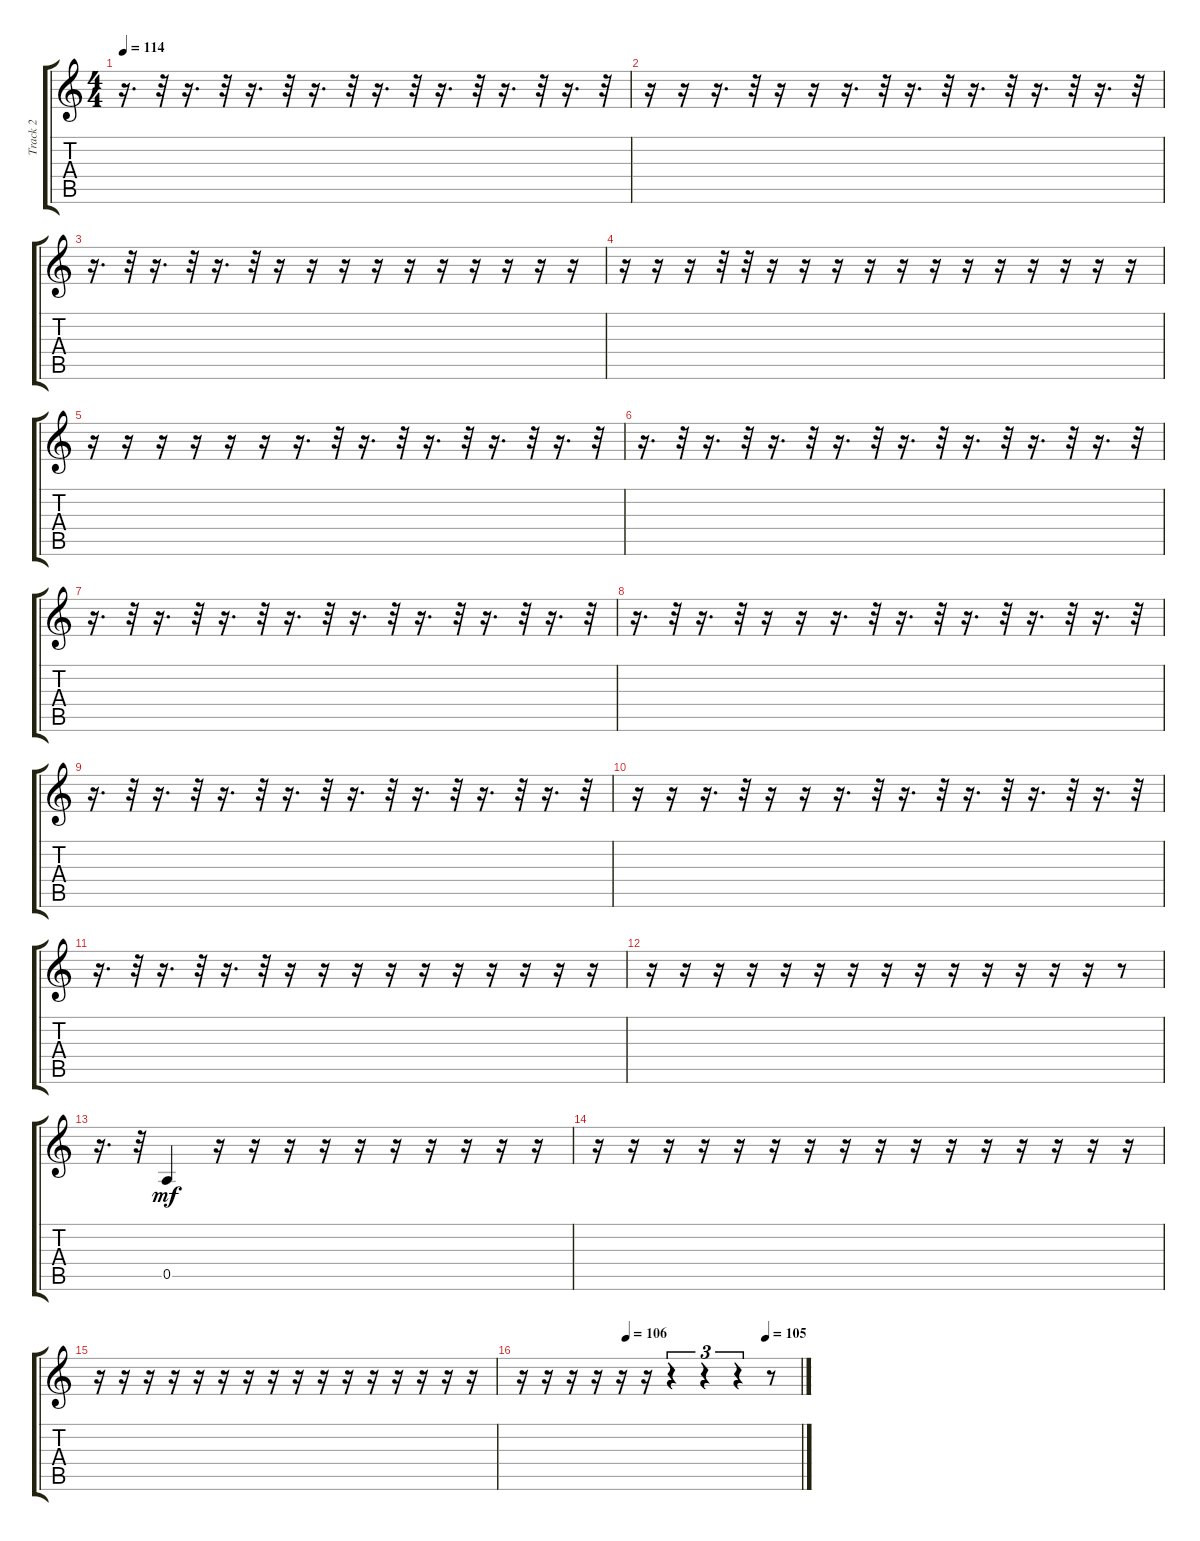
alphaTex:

\track ("Track 2" "Track 2") {instrument synthbass2}
\staff {score tabs}
\tuning (E4 B3 G3 D3 A2 E2) {hide}
\ts (4 4)
\tempo 114
\clef g2
\ks c
r.16{d dy mp} r.32 r.16{d} r.32 r.16{d} r.32 r.16{d} r.32 r.16{d} r.32 r.16{d} r.32 r.16{d} r.32 r.16{d} r.32 |
r.16 r.16 r.16{d} r.32 r.16 r.16 r.16{d} r.32 r.16{d} r.32 r.16{d} r.32 r.16{d} r.32 r.16{d} r.32 |
r.16{d} r.32 r.16{d} r.32 r.16{d} r.32 r.16 r.16 r.16 r.16 r.16 r.16 r.16 r.16 r.16 r.16 |
r.16 r.16 r.16 r.32 r.32 r.16 r.16 r.16 r.16 r.16 r.16 r.16 r.16 r.16 r.16 r.16 r.16 |
r.16 r.16 r.16 r.16 r.16 r.16 r.16{d} r.32 r.16{d} r.32 r.16{d} r.32 r.16{d} r.32 r.16{d} r.32 |
r.16{d} r.32 r.16{d} r.32 r.16{d} r.32 r.16{d} r.32 r.16{d} r.32 r.16{d} r.32 r.16{d} r.32 r.16{d} r.32 |
r.16{d} r.32 r.16{d} r.32 r.16{d} r.32 r.16{d} r.32 r.16{d} r.32 r.16{d} r.32 r.16{d} r.32 r.16{d} r.32 |
r.16{d} r.32 r.16{d} r.32 r.16 r.16 r.16{d} r.32 r.16{d} r.32 r.16{d} r.32 r.16{d} r.32 r.16{d} r.32 |
r.16{d} r.32 r.16{d} r.32 r.16{d} r.32 r.16{d} r.32 r.16{d} r.32 r.16{d} r.32 r.16{d} r.32 r.16{d} r.32 |
r.16 r.16 r.16{d} r.32 r.16 r.16 r.16{d} r.32 r.16{d} r.32 r.16{d} r.32 r.16{d} r.32 r.16{d} r.32 |
r.16{d} r.32 r.16{d} r.32 r.16{d} r.32 r.16 r.16 r.16 r.16 r.16 r.16 r.16 r.16 r.16 r.16 |
r.16 r.16 r.16 r.16 r.16 r.16 r.16 r.16 r.16 r.16 r.16 r.16 r.16 r.16 r.8 |
r.16{d} r.32 0.5.4{dy mf} r.16 r.16 r.16 r.16 r.16 r.16 r.16 r.16 r.16 r.16 |
r.16 r.16 r.16 r.16 r.16 r.16 r.16 r.16 r.16 r.16 r.16 r.16 r.16 r.16 r.16 r.16 |
r.16 r.16 r.16 r.16 r.16 r.16 r.16 r.16 r.16 r.16 r.16 r.16 r.16 r.16 r.16 r.16 |
\tempo (106 0.375)
\tempo (105 0.875)
r.16 r.16 r.16 r.16 r.16 r.16 r.4{tu (3 2)} r.4{tu (3 2)} r.4{tu (3 2)} r.8
